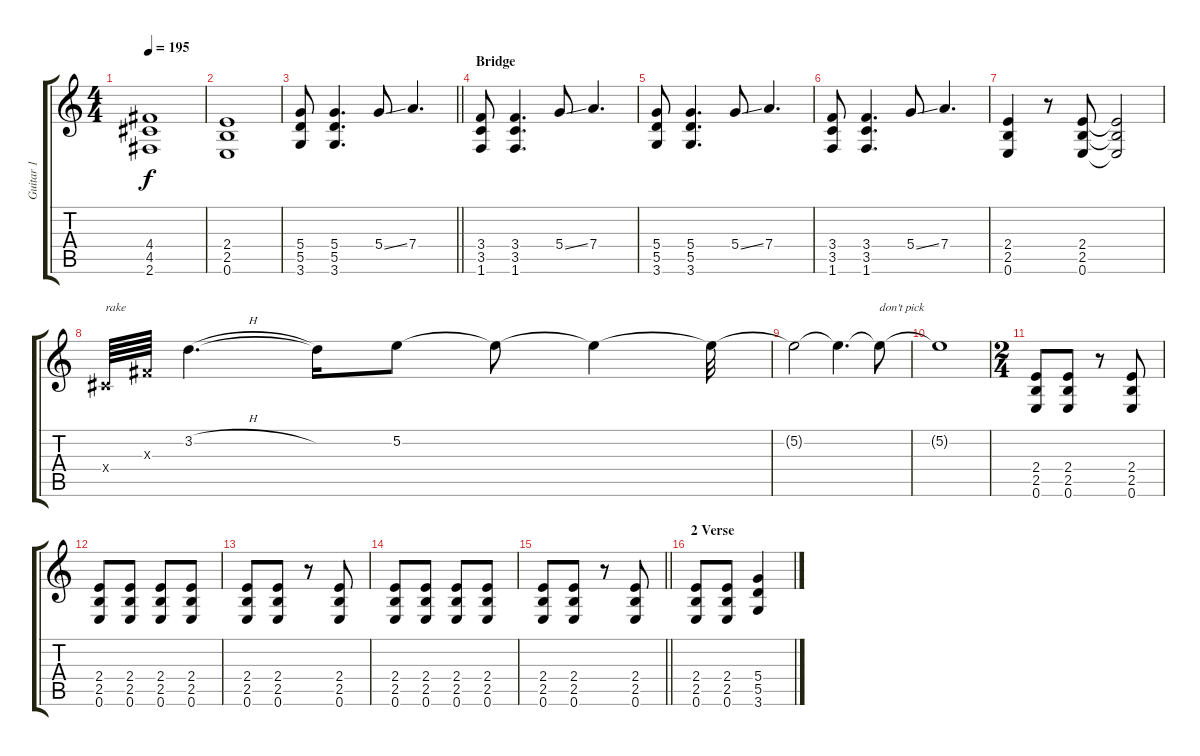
\track ("Guitar 1" "Guitar 1") {instrument distortionguitar}
\staff {score tabs}
\tuning (E4 B3 G3 D3 A2 E2) {hide}
\ts (4 4)
\tempo 195
\clef g2
\ks c
(4.4 4.5 2.6).1{dy f} |
(2.4 2.5 0.6).1 |
\barLineRight lightlight
(5.4 5.5 3.6).8 (5.4 5.5 3.6).4{d} 5.4{ss}.8 7.4.4{d} |
\section ("" "Bridge")
(3.4 3.5 1.6).8 (3.4 3.5 1.6).4{d} 5.4{ss}.8 7.4.4{d} |
(5.4 5.5 3.6).8 (5.4 5.5 3.6).4{d} 5.4{ss}.8 7.4.4{d} |
(3.4 3.5 1.6).8 (3.4 3.5 1.6).4{d} 5.4{ss}.8 7.4.4{d} |
(2.4 2.5 0.6).4 r.8 (2.4 2.5 0.6).8 (2.4{t} 2.5{t} 0.6{t}).2 |
-1.4{x}.64{txt "rake"} -1.3{x}.64 3.2{h}.4{d} 3.2{t}.16 5.2.8 5.2{t}.8 5.2{t}.4 5.2{t}.32 |
5.2{t}.2 5.2{t}.4{d} 5.2{t}.8{txt "don't pick"} |
5.2{t}.1 |
\ts (2 4)
(2.4 2.5 0.6).8 (2.4 2.5 0.6).8 r.8 (2.4 2.5 0.6).8 |
(2.4 2.5 0.6).8 (2.4 2.5 0.6).8 (2.4 2.5 0.6).8 (2.4 2.5 0.6).8 |
(2.4 2.5 0.6).8 (2.4 2.5 0.6).8 r.8 (2.4 2.5 0.6).8 |
(2.4 2.5 0.6).8 (2.4 2.5 0.6).8 (2.4 2.5 0.6).8 (2.4 2.5 0.6).8 |
\barLineRight lightlight
(2.4 2.5 0.6).8 (2.4 2.5 0.6).8 r.8 (2.4 2.5 0.6).8 |
\section ("" "2 Verse")
(2.4 2.5 0.6).8 (2.4 2.5 0.6).8 (5.4 5.5 3.6).4
